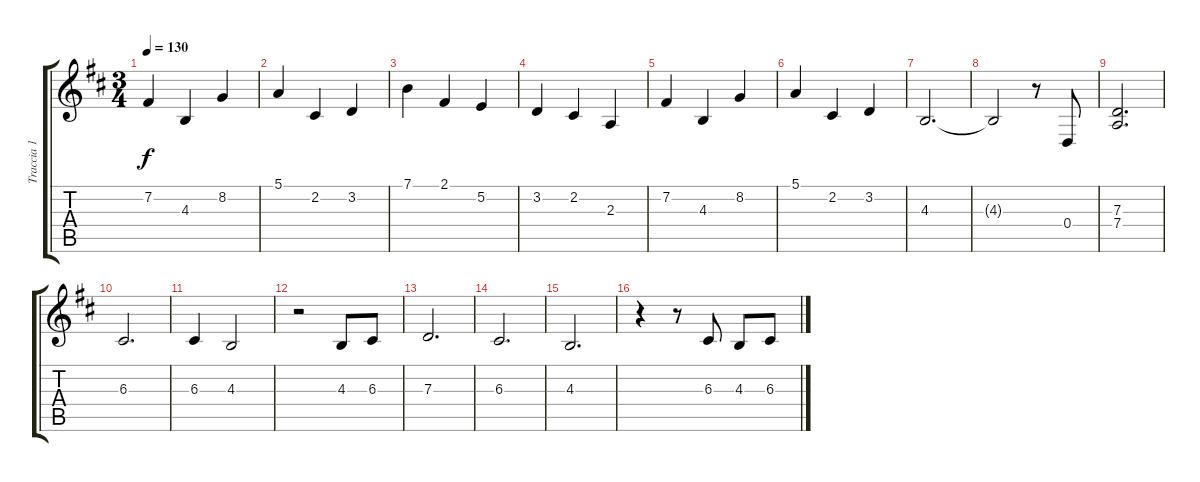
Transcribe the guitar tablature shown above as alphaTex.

\track ("Traccia 1" "Traccia 1") {instrument acousticgrandpiano}
\staff {score tabs}
\tuning (E4 B3 G3 D3 A2 E2) {hide}
\ts (3 4)
\tempo 130
\clef g2
\ks d
7.2.4{dy f} 4.3.4 8.2.4 |
5.1.4 2.2.4 3.2.4 |
7.1.4 2.1.4 5.2.4 |
3.2.4 2.2.4 2.3.4 |
7.2.4 4.3.4 8.2.4 |
5.1.4 2.2.4 3.2.4 |
4.3.2{d} |
4.3{t}.2 r.8 0.4.8 |
(7.3 7.4).2{d} |
6.3.2{d} |
6.3.4 4.3.2 |
r.2 4.3.8 6.3.8 |
7.3.2{d} |
6.3.2{d} |
4.3.2{d} |
r.4 r.8 6.3.8 4.3.8 6.3.8
